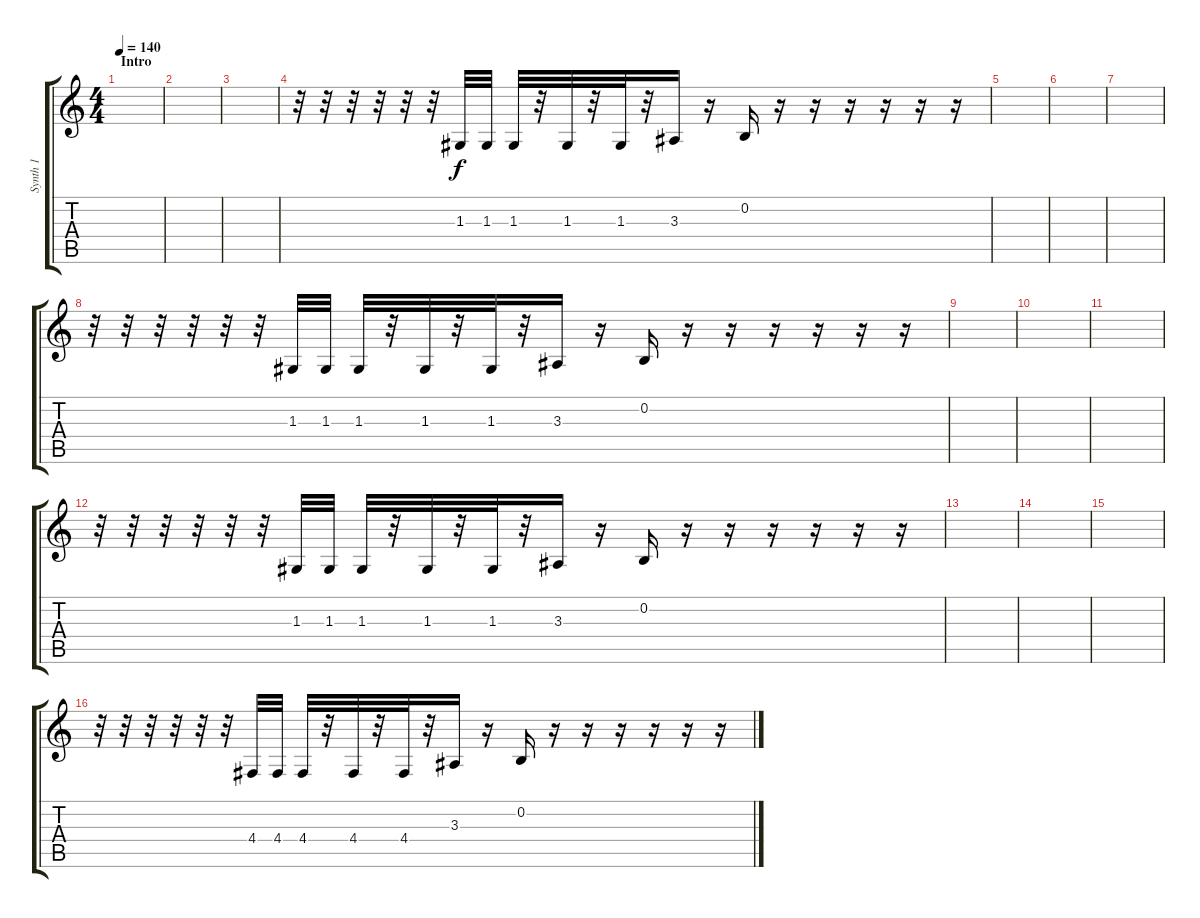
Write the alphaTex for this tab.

\track ("Synth 1" "Synth 1") {instrument lead2sawtooth}
\staff {score tabs}
\tuning (E4 B3 G3 D3 A2 E2) {hide}
\ts (4 4)
\section ("" "Intro")
\tempo 140
\clef g2
\ks c
|
|
|
r.32 r.32 r.32 r.32 r.32 r.32 1.3.32 1.3.32 1.3.32 r.32 1.3.32 r.32 1.3.32 r.32 3.3.16 r.16 0.2.16 r.16 r.16 r.16 r.16 r.16 r.16 |
|
|
|
r.32 r.32 r.32 r.32 r.32 r.32 1.3.32 1.3.32 1.3.32 r.32 1.3.32 r.32 1.3.32 r.32 3.3.16 r.16 0.2.16 r.16 r.16 r.16 r.16 r.16 r.16 |
|
|
|
r.32 r.32 r.32 r.32 r.32 r.32 1.3.32 1.3.32 1.3.32 r.32 1.3.32 r.32 1.3.32 r.32 3.3.16 r.16 0.2.16 r.16 r.16 r.16 r.16 r.16 r.16 |
|
|
|
r.32 r.32 r.32 r.32 r.32 r.32 4.4.32 4.4.32 4.4.32 r.32 4.4.32 r.32 4.4.32 r.32 3.3.16 r.16 0.2.16 r.16 r.16 r.16 r.16 r.16 r.16
